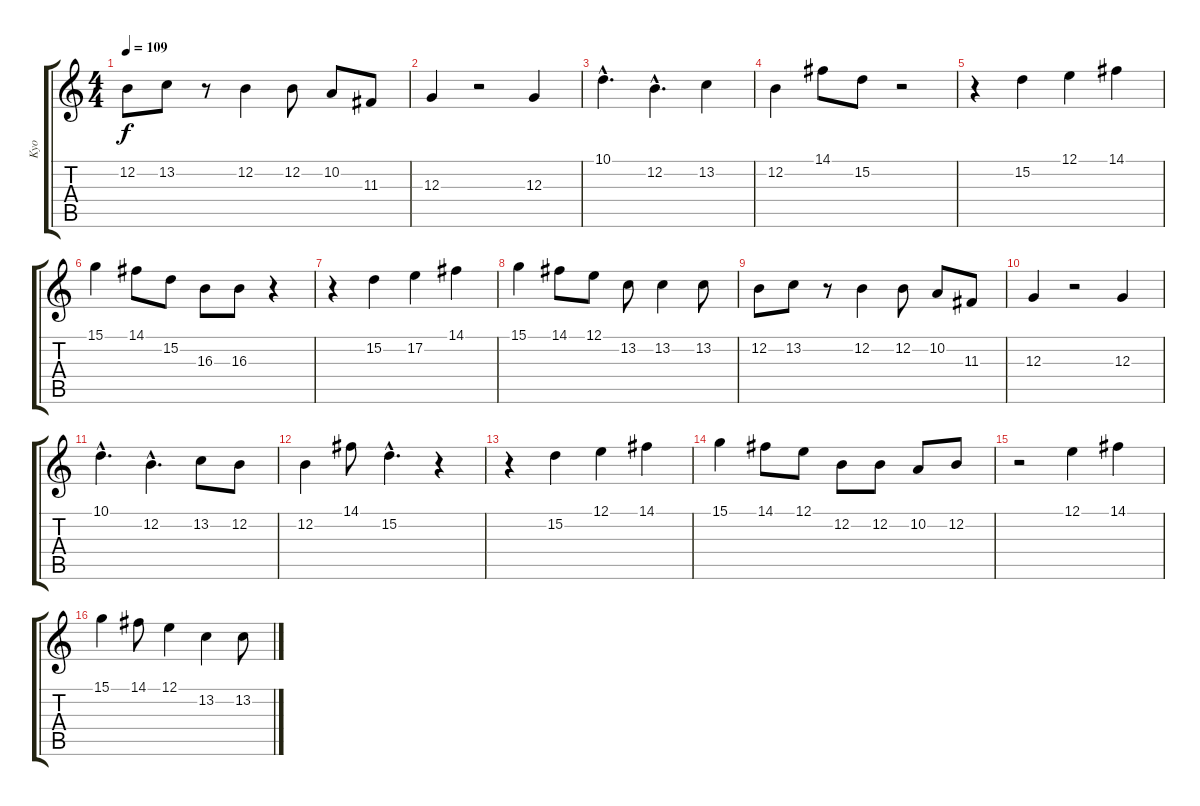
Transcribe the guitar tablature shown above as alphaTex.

\track ("Kyo" "Kyo") {instrument synthvoice}
\staff {score tabs}
\tuning (E4 B3 G3 D3 A2 E2) {hide}
\ts (4 4)
\tempo 109
\clef g2
\ks c
12.2.8{dy f} 13.2.8 r.8 12.2.4 12.2.8 10.2.8 11.3.8 |
12.3.4 r.2 12.3.4 |
10.1{hac}.4{d} 12.2{hac}.4{d} 13.2.4 |
12.2.4 14.1.8 15.2.8 r.2 |
r.4 15.2.4 12.1.4 14.1.4 |
15.1.4 14.1.8 15.2.8 16.3.8 16.3.8 r.4 |
r.4 15.2.4 17.2.4 14.1.4 |
15.1.4 14.1.8 12.1.8 13.2.8 13.2.4 13.2.8 |
12.2.8 13.2.8 r.8 12.2.4 12.2.8 10.2.8 11.3.8 |
12.3.4 r.2 12.3.4 |
10.1{hac}.4{d} 12.2{hac}.4{d} 13.2.8 12.2.8 |
12.2.4 14.1.8 15.2{hac}.4{d} r.4 |
r.4 15.2.4 12.1.4 14.1.4 |
15.1.4 14.1.8 12.1.8 12.2.8 12.2.8 10.2.8 12.2.8 |
r.2 12.1.4 14.1.4 |
15.1.4 14.1.8 12.1.4 13.2.4 13.2.8
